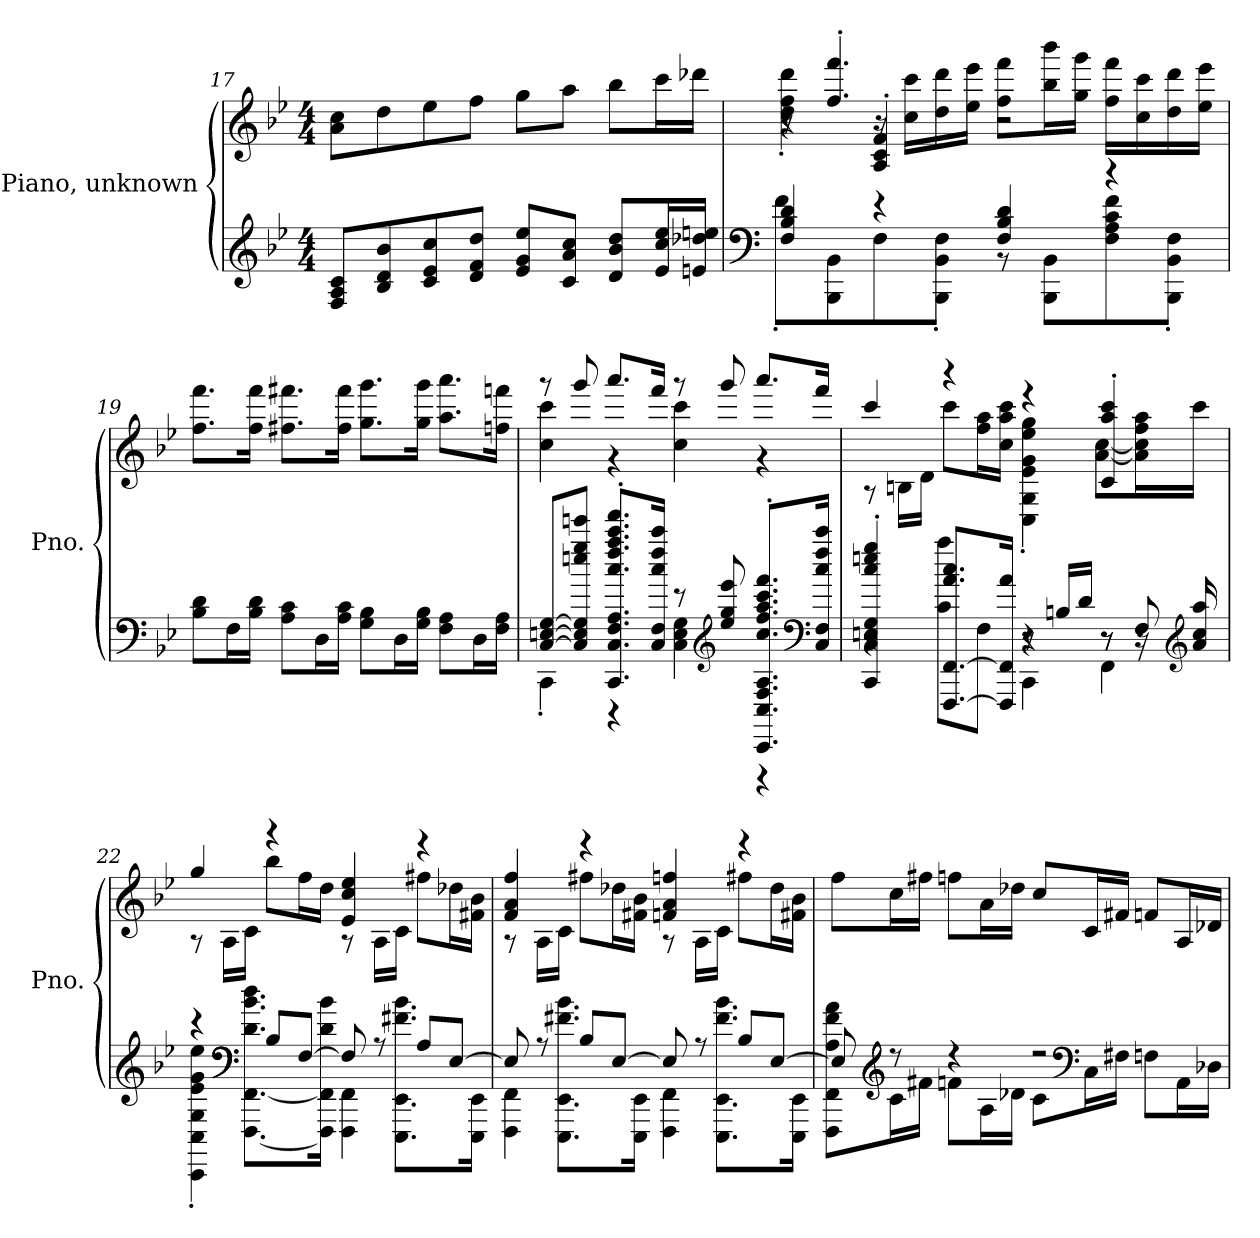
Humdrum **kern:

**kern	**kern
*part1	*part1
*staff2	*staff1
*I"Piano, unknown	*
*I'Pno.	*
*clefG2	*clefG2
*k[b-e-]	*k[b-e-]
*M4/4	*M4/4
=17	=17
8F/ 8A/ 8c/L	8a\ 8cc\L
8B-/ 8d/ 8b-/	8dd\
8c/ 8e-/ 8cc/	8ee-\
8d/ 8f/ 8dd/J	8ff\J
8e-/ 8g/ 8ee-/L	8gg\L
8c/ 8a/ 8cc/J	8aa\J
8d/ 8b-/ 8dd/L	8bb-\L
16e-/ 16cc/ 16ee-/L	16ccc\L
16en/ 16dd-X/ 16een/JJ	16ddd-X\JJ
!!LO:LB:g=z
=18	=18
*clefF4	*
*^	*^
*	*	*	*^
4F/ 4B-/ 4d/	8f'\L	8r	4dd\' 4ff\' 4ddd\'	4r
.	8BBB-\ 8BB-\	4.ff/' 4.fff/'	.	.
4r	8F\	.	16r	4A/' 4c/' 4f/'
.	.	.	16cc\ 16ccc\LL	.
.	8BBB-\' 8BB-\' 8F\'J	.	16dd\ 16ddd\	.
.	.	.	16ee-\ 16eee-\JJ	.
4F/ 4B-/ 4d/	8r	2r	8ff\ 8fff\L	2r
.	8BBB-\ 8BB-\L	.	16bb-\ 16bbb-\L	.
.	.	.	16gg\ 16ggg\JJ	.
4r	8F\ 8A\ 8c\ 8f\	.	16ff\ 16fff\LL	.
.	.	.	16cc\ 16ccc\	.
.	8BBB-\' 8BB-\' 8F\'J	.	16dd\ 16ddd\	.
.	.	.	16ee-\ 16eee-\JJ	.
*v	*v	*	*	*
*	*v	*v	*v
=19	=19
8B-\ 8d\L	8.ff\ 8.fff\L
16F\L	.
16B-\ 16d\JJ	16ff\ 16fff\Jk
8A\ 8c\L	8.ff#X\ 8.fff#X\L
16D\L	.
16A\ 16c\JJ	16ff#\ 16fff#\Jk
8G\ 8B-\L	8.gg\ 8.ggg\L
16D\L	.
16G\ 16B-\JJ	16gg\ 16ggg\Jk
8F\ 8A\L	8.aa\ 8.aaa\L
16D\L	.
16F\ 16A\JJ	16ffn\ 16fffn\Jk
!!LO:LB:g=z
=20	=20
*^	*^
[8C/ [8En/ [8G/L	4CC'\	8r	4cc\ 4ccc\
8C/] 8E/] 8G/] 8een/ 8gg/ 8eeen/J	.	8ggg/	.
8.CC/' 8.C/' 8.F/' 8.A/' 8.cc/' 8.ff/' 8.aa/' 8.ccc/' 8.fff/'L	4r	8.aaa/L	4r
16C/ 16F/ 16cc/ 16ff/ 16ccc/Jk	.	16fff/Jk	.
8r	4C\ 4E\ 4G\	8r	4cc\ 4ccc\
*clefG2	*	*	*
8ee/ 8gg/ 8eee/	.	8ggg/	.
8.CC/' 8.C/' 8.F/' 8.A/' 8.cc/' 8.ff/' 8.aa/' 8.ccc/' 8.fff/'L	4r	8.aaa/L	4r
*clefF4	*	*	*
16C/ 16F/ 16cc/ 16ff/ 16ccc/Jk	.	16fff/Jk	.
=21	=21	=21	=21
*	*^	*	*
4CC/' 4C/' 4En/' 4G/' 4cc/' 4een/' 4gg/'	4r	2r	4ccc/	8r
.	.	.	.	16Bn\LL
.	.	.	.	16d\JJ
[8.FFF/ [8.FF/ 8.a/ 8.cc/L	8c\ 8aa\L	.	4r	8ccc\L
.	8F\J	.	.	16ff\ 16aa\L
16FFF/] 16FF/] 16a/Jk	.	.	.	16cc\ 16aa\ 16ccc\JJ
8r	4CC\	4r	4r	4C\' 4G\' 4e-\' 4g\' 4ee-\' 4gg\'
16Bn/LL	.	.	.	.
16d/JJ	.	.	.	.
8r	4FF\	8r	4c/' 4aa/' 4ccc/'	[8a\ [8cc\L
16r	.	8F/	.	16a\] 16cc\] 16ff\ 16aa\L
*clefG2	*	*	*	*
16a/ 16cc/ 16aa/	.	.	.	16ccc\JJ
*	*v	*v	*	*
!!LO:LB:g=z	!!
=22	=22	=22	=22
4r	4CC\' 4C\' 4G\' 4e-\' 4g\' 4ee-\'	4gg/	8r
.	.	.	16A\LL
.	.	.	16c\JJ
*clefF4	*	*	*
8B-/L	[8.FFF\ [8.FF\ 8.d\ 8.b-\ 8.dd\L	4r	8bb-\L
[8F/J	.	.	16ff\L
.	16FFF\] 16FF\] 16d\ 16b-\Jk	.	16dd\JJ
8F/]	4FFF\ 4FF\	4e-/ 4cc/ 4ee-/	8r
8r	.	.	16A\LL
.	.	.	16c\JJ
8A/L	8.EEE-\ 8.EE-\ 8.f#X\ 8.b-\L	4r	8ff#X\L
[8E-/J	.	.	16dd-X\L
.	16EEE-\ 16EE-\Jk	.	16f#X\ 16b-\JJ
=23	=23	=23	=23
8E-/]	4FFF\ 4FF\	4f/ 4a/ 4ff/	8r
8r	.	.	16A\LL
.	.	.	16c\JJ
8B-/L	8.EEE-\ 8.EE-\ 8.f#X\ 8.b-\L	4r	8ff#X\L
[8E-/J	.	.	16dd-X\L
.	16EEE-\ 16EE-\Jk	.	16f#X\ 16b-\JJ
8E-/]	4FFF\ 4FF\	4fn/ 4a/ 4ffn/	8r
8r	.	.	16A\LL
.	.	.	16c\JJ
8B-/L	8.EEE-\ 8.EE-\ 8.f#\ 8.b-\L	4r	8ff#X\L
[8E-/J	.	.	16dd-\L
.	16EEE-\ 16EE-\Jk	.	16f#X\ 16b-\JJ
*	*	*v	*v
!!LO:LB:g=z
=24	=24	=24
8E-/]	8FFF\ 8FF\ 8A\ 8f\ 8a\L	8ff\L
*clefG2	*	*
8r	16c\L	16cc\L
.	16f#X\JJ	16ff#X\JJ
4r	8fn\L	8ffn\L
.	16A\L	16a\L
.	16d-X\JJ	16dd-X\JJ
2r	8c\L	8cc/L
*clefF4	*	*
.	16C\L	16c/L
.	16F#X\JJ	16f#X/JJ
.	8Fn\L	8fn/L
.	16AA\L	16A/L
.	16D-X\JJ	16d-X/JJ
*v	*v	*
=	=
*-	*-
